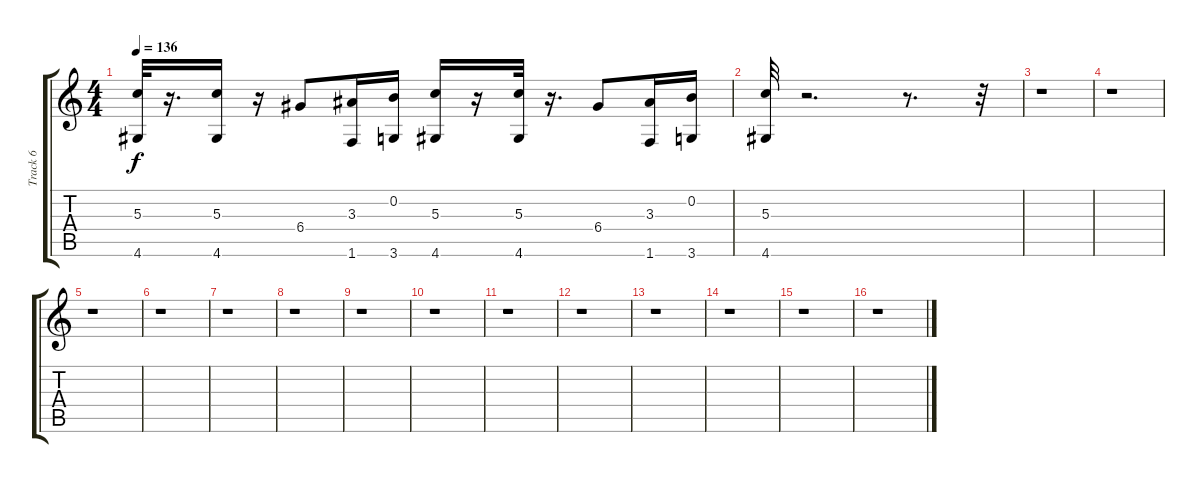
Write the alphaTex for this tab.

\track ("Track 6" "Track 6") {instrument synthbass2}
\staff {score tabs}
\tuning (E4 B3 G3 D3 A2 E2) {hide}
\ts (4 4)
\tempo 136
\clef g2
\ks c
(5.3 4.6).32{dy f} r.16{d} (5.3 4.6).16 r.16 6.4.8 (3.3 1.6).16 (0.2 3.6).16 (5.3 4.6).16 r.16 (5.3 4.6).32 r.16{d} 6.4.8 (3.3 1.6).16 (0.2 3.6).16 |
(5.3 4.6).32 r.2{d} r.8{d} r.32 |
r.1 |
r.1 |
r.1 |
r.1 |
r.1 |
r.1 |
r.1 |
r.1 |
r.1 |
r.1 |
r.1 |
r.1 |
r.1 |
r.1
